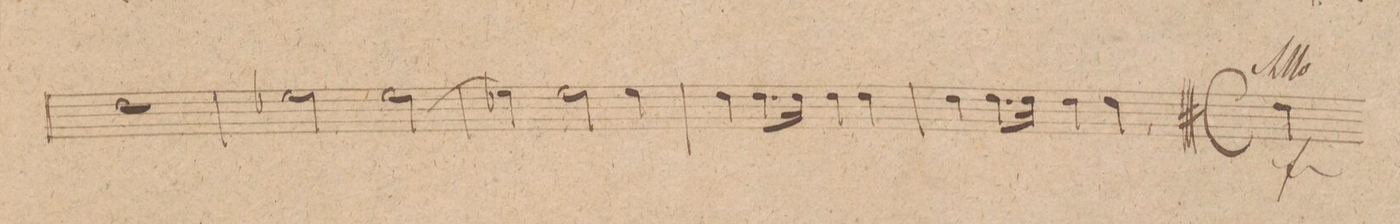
**kern	**dynam
*I"Corno. 1mo in D.	*
*clefG2	*
*k[f#c#]	*
*met(c)	*
*M4/4	*
1e	.
=15	=15
2fX\	.
[2f\	.
=16	=16
4fnX\]	.
2f\	.
4f\	.
=17	=17
4e\	.
8.e\L	.
16e\Jk	.
4e\	.
4e\	.
=18	=18
4e\	.
8.e\L	.
16e\Jk	.
4e\	.
4e\	.
=19||	=19||
*M4/4	*
*met(c)	*
*mmet(c)	*
4e\	f
*-	*-
